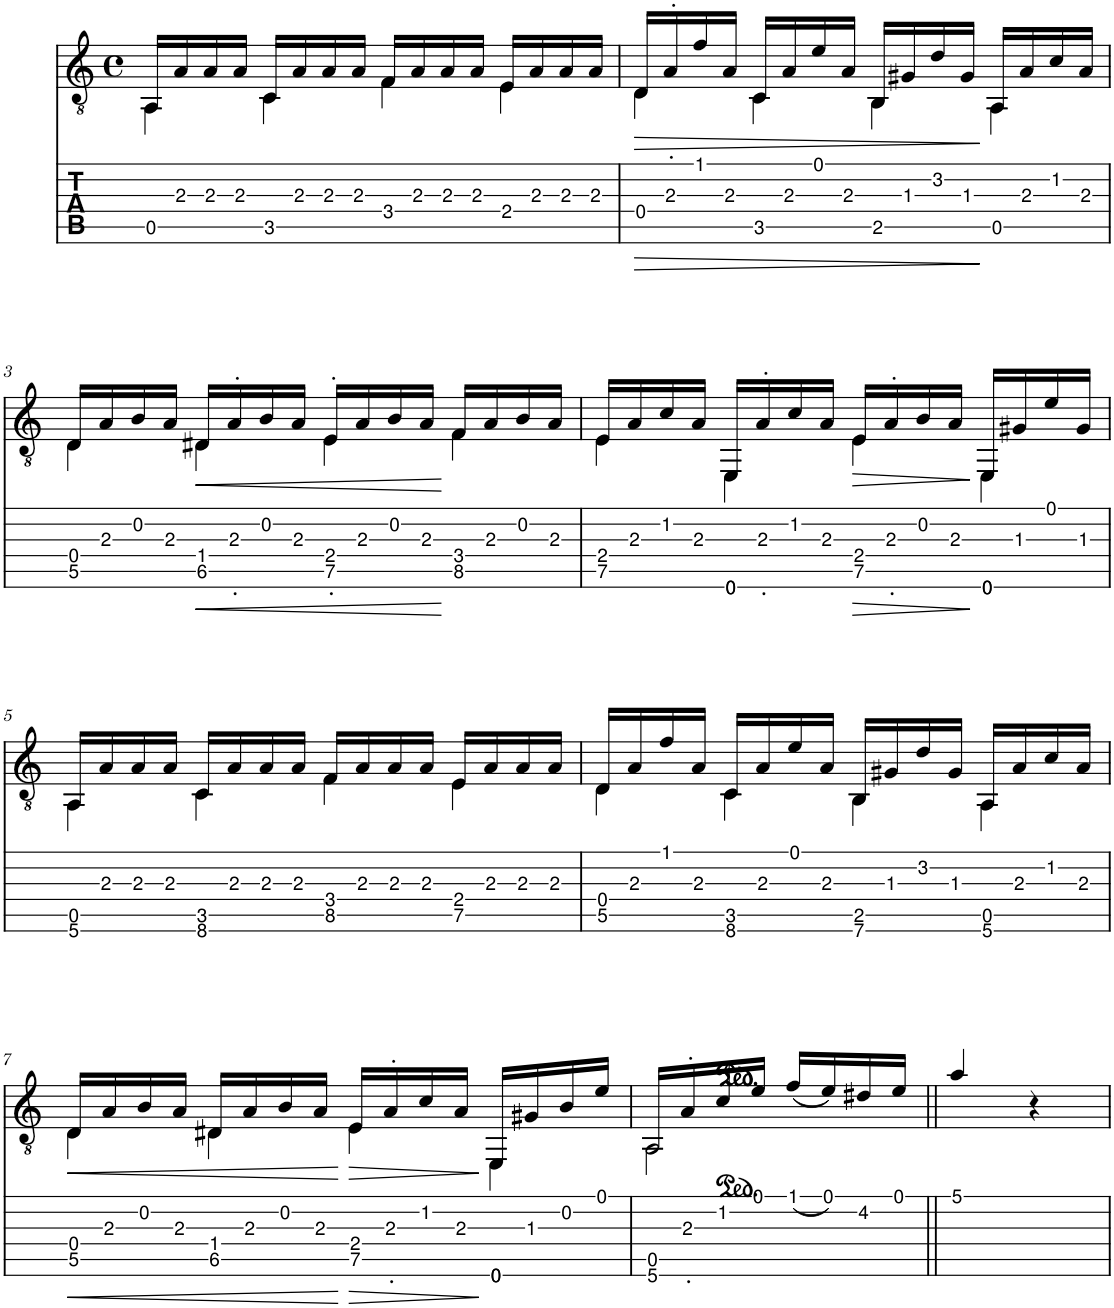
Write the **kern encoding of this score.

**kern	**kern	**dynam
*part1	*part1	*part1
*staff2	*staff1	*staff1/2
*I"Klassische Gitarre	*	*
*I'Git.	*	*
*stria6	*	*
*	*clefGv2	*
*k[]	*k[]	*
*M4/4	*M4/4	*
*met(c)	*met(c)	*
=1	=1	=1
*^	*^	*
16AALL	4AA	16AA/LL	4AA\	.
16AJ	.	16A/	.	.
16AL	.	16A/	.	.
16AJJ	.	16A/JJ	.	.
16CLL	4C	16C/LL	4C\	.
16AJ	.	16A/	.	.
16AL	.	16A/	.	.
16AJJ	.	16A/JJ	.	.
16FLL	4F	16F/LL	4F\	.
16AJ	.	16A/	.	.
16AL	.	16A/	.	.
16AJJ	.	16A/JJ	.	.
16ELL	4E	16E/LL	4E\	.
16AJ	.	16A/	.	.
16AL	.	16A/	.	.
16AJJ	.	16A/JJ	.	.
=2	=2	=2	=2	=2
!	!	!	!	!LO:HP:b
16DLL	4D	16D/LL	4D\	>
16A'J	.	16A'/	.	.
16fL	.	16f/	.	.
16AJJ	.	16A/JJ	.	.
16CLL	4C	16C/LL	4C\	.
16AJ	.	16A/	.	.
16eL	.	16e/	.	.
16AJJ	.	16A/JJ	.	.
16BBLL	4BB	16BB/LL	4BB\	.
16G#XJ	.	16G#X/	.	.
16dL	.	16d/	.	.
16G#JJ	.	16G#/JJ	.	.
16AALL	4AA	16AA/LL	4AA\	]
16AJ	.	16A/	.	.
16cL	.	16c/	.	.
16AJJ	.	16A/JJ	.	.
!!LO:LB:g=z	!!
=3	=3	=3	=3	=3
16DLL	4D	16D/LL	4D\	.
16AJ	.	16A/	.	.
16BL	.	16B/	.	.
16AJJ	.	16A/JJ	.	.
!	!	!	!	!LO:HP:b
16D#XLL	4D#	16D#X/LL	4D#\	<
16A'J	.	16A'/	.	.
16BL	.	16B/	.	.
16AJJ	.	16A/JJ	.	.
16E'LL	4E	16E'/LL	4E\	.
16AJ	.	16A/	.	.
16BL	.	16B/	.	.
16AJJ	.	16A/JJ	.	.
16FLL	4F	16F/LL	4F\	[
16AJ	.	16A/	.	.
16BL	.	16B/	.	.
16AJJ	.	16A/JJ	.	.
=4	=4	=4	=4	=4
16ELL	4E	16E/LL	4E\	.
16AJ	.	16A/	.	.
16cL	.	16c/	.	.
16AJJ	.	16A/JJ	.	.
16EELL	4EE	16EE/LL	4EE\	.
16A'J	.	16A'/	.	.
16cL	.	16c/	.	.
16AJJ	.	16A/JJ	.	.
!	!	!	!	!LO:HP:b
16ELL	4E	16E/LL	4E\	>
16A'J	.	16A'/	.	.
16BL	.	16B/	.	.
16AJJ	.	16A/JJ	.	.
16EELL	4EE	16EE/LL	4EE\	]
16G#XJ	.	16G#X/	.	.
16eL	.	16e/	.	.
16G#JJ	.	16G#/JJ	.	.
!!LO:LB:g=z	!!
=5	=5	=5	=5	=5
16AALL	4AA	16AA/LL	4AA\	.
16AJ	.	16A/	.	.
16AL	.	16A/	.	.
16AJJ	.	16A/JJ	.	.
16CLL	4C	16C/LL	4C\	.
16AJ	.	16A/	.	.
16AL	.	16A/	.	.
16AJJ	.	16A/JJ	.	.
16FLL	4F	16F/LL	4F\	.
16AJ	.	16A/	.	.
16AL	.	16A/	.	.
16AJJ	.	16A/JJ	.	.
16ELL	4E	16E/LL	4E\	.
16AJ	.	16A/	.	.
16AL	.	16A/	.	.
16AJJ	.	16A/JJ	.	.
=6	=6	=6	=6	=6
16DLL	4D	16D/LL	4D\	.
16AJ	.	16A/	.	.
16fL	.	16f/	.	.
16AJJ	.	16A/JJ	.	.
16CLL	4C	16C/LL	4C\	.
16AJ	.	16A/	.	.
16eL	.	16e/	.	.
16AJJ	.	16A/JJ	.	.
16BBLL	4BB	16BB/LL	4BB\	.
16G#XJ	.	16G#X/	.	.
16dL	.	16d/	.	.
16G#JJ	.	16G#/JJ	.	.
16AALL	4AA	16AA/LL	4AA\	.
16AJ	.	16A/	.	.
16cL	.	16c/	.	.
16AJJ	.	16A/JJ	.	.
!!LO:LB:g=z	!!
=7	=7	=7	=7	=7
!	!	!	!	!LO:HP:b
16DLL	4D	16D/LL	4D\	<
16AJ	.	16A/	.	.
16BL	.	16B/	.	.
16AJJ	.	16A/JJ	.	.
16D#XLL	4D#	16D#X/LL	4D#\	.
16AJ	.	16A/	.	.
16BL	.	16B/	.	.
16AJJ	.	16A/JJ	.	.
!	!	!	!	!LO:HP:n=1:b
16ELL	4E	16E/LL	4E\	[ >
16A'J	.	16A'/	.	.
16cL	.	16c/	.	.
16AJJ	.	16A/JJ	.	.
16EELL	4EE	16EE/LL	4EE\	]
16G#XJ	.	16G#X/	.	.
16BL	.	16B/	.	.
16eJJ	.	16e/JJ	.	.
=8||	=8||	=8||	=8||	=8||
!LO:N:head=open	!	!LO:N:head=open	!	!
16AALL	2AA	16AA/LL	2AA\	.
16A'J	.	16A'/	.	.
16cL	.	16c/	.	.
16eJJ	.	16e/JJ	.	.
16fLL	.	(<16f/LL	.	.
16eJ	.	16e/)	.	.
16d#XL	.	16d#X/	.	.
16eJJ	.	16e/JJ	.	.
4a	2ryy	4a/	2ryy	.
4r	.	4r	.	.
*v	*v	*	*	*
*	*v	*v	*
=	=	=
*-	*-	*-
